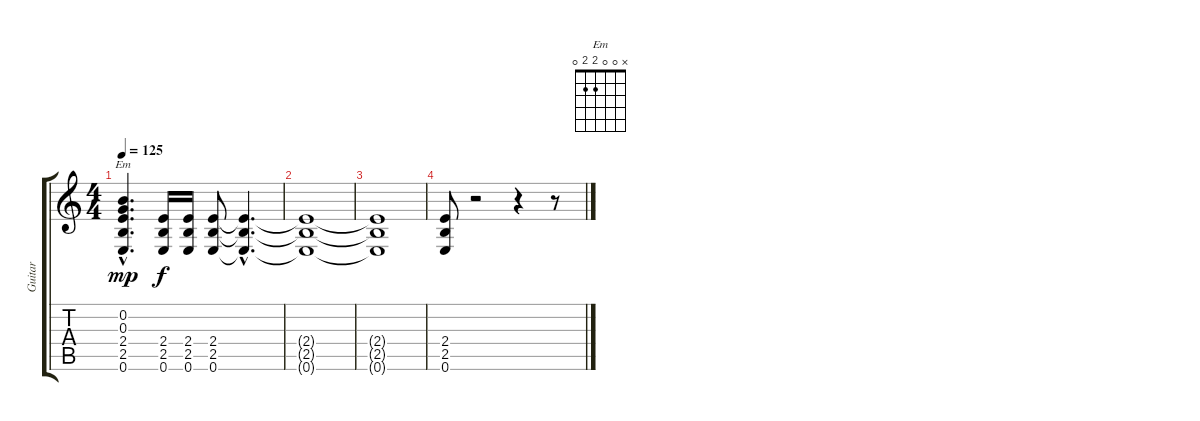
\track ("Guitar" "Guitar") {instrument distortionguitar}
\staff {score tabs}
\tuning (E4 B3 G3 D3 A2 E2) {hide}
\chord ("Em" x 0 0 2 2 0)
\ts (4 4)
\tempo 125
\clef g2
\ks c
(0.2{hac} 0.3{hac} 2.4{hac} 2.5{hac} 0.6{hac}).4{d ch "Em" dy mp} (2.4 2.5 0.6).16{dy f} (2.4 2.5 0.6).16 (2.4 2.5 0.6).8 (2.4{hac t} 2.5{hac t} 0.6{hac t}).4{d} |
(2.4{t} 2.5{t} 0.6{t}).1 |
(2.4{t} 2.5{t} 0.6{t}).1 |
(2.4 2.5 0.6).8 r.2 r.4 r.8
